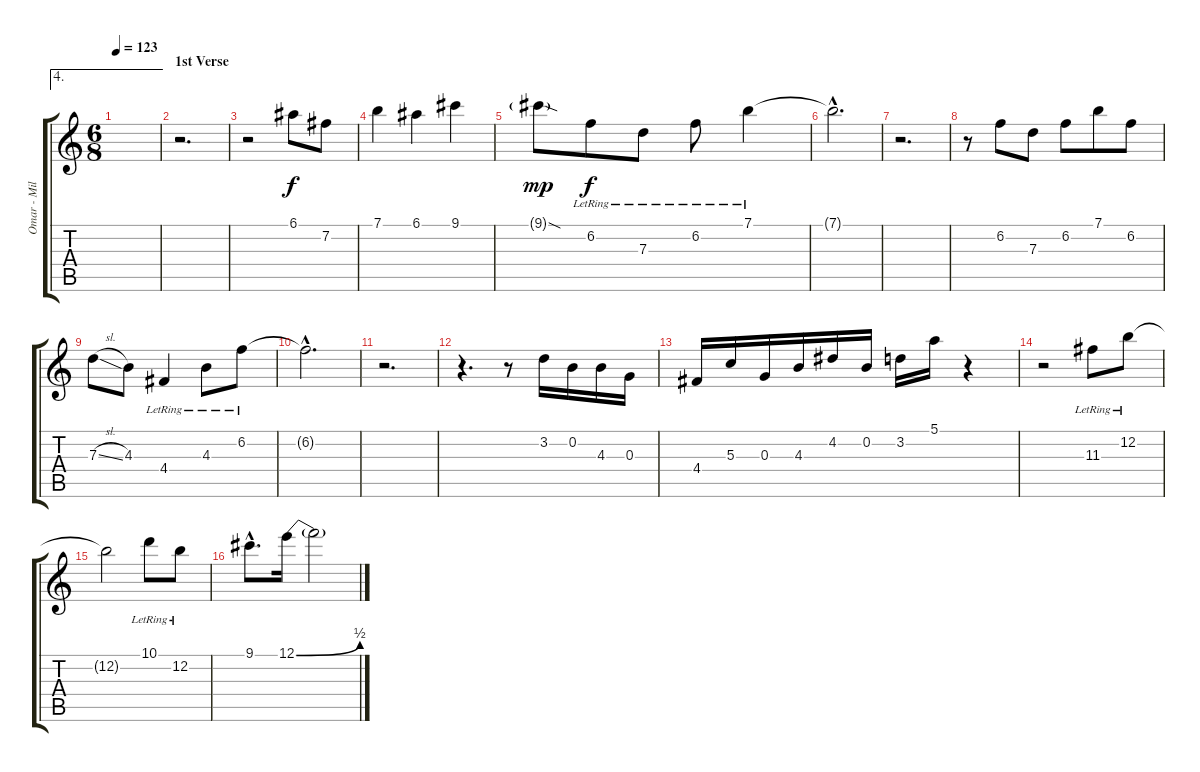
\track ("Omar - Mild Distortion" "Omar - Mil") {instrument overdrivenguitar}
\staff {score tabs}
\tuning (E4 B3 G3 D3 A2 E2) {hide}
\ae 4
\ts (6 8)
\tempo 123
\clef g2
\ks c
|
\section ("" "1st Verse")
r.2{d} |
r.2 6.1.8 7.2.8 |
7.1.4 6.1.4 9.1.4 |
9.1{sod g}.8{dy mp} 6.2{lr}.8{dy f} 7.3{lr}.8 6.2{lr}.8 7.1{lr}.4 |
7.1{hac t}.2{d} |
r.2{d} |
r.8 6.2.8 7.3.8 6.2.8 7.1.8 6.2.8 |
7.3{sl}.8 4.3.8 4.4{lr}.4 4.3{lr}.8 6.2{lr}.8 |
6.2{hac t}.2{d} |
r.2{d} |
r.4{d} r.8 3.2.16 0.2.16 4.3.16 0.3.16 |
4.4.16 5.3.16 0.3.16 4.3.16 4.2.16 0.2.16 3.2.16 5.1.16 r.4 |
r.2 11.3{lr}.8 12.2{lr}.8 |
12.2{t}.2 10.1{lr}.8 12.2{lr}.8 |
9.1{hac}.8{d} 12.1{be (bend 0 0 60 2)}.16 12.1{t}.2
